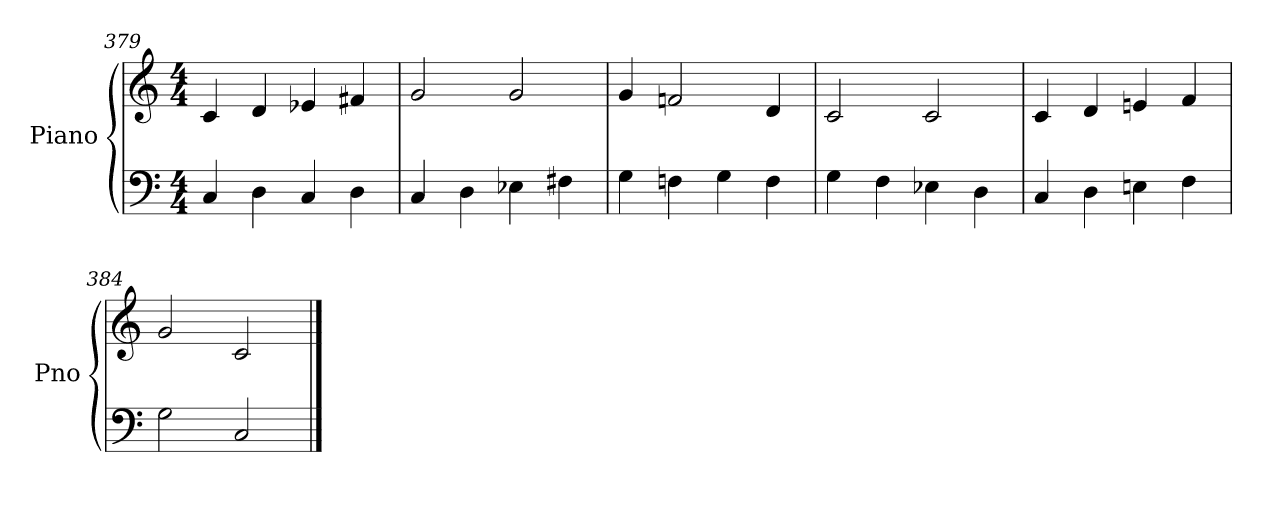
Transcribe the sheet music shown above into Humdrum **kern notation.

**kern	**kern
*part1	*part1
*staff2	*staff1
*I"Piano	*
*I'Pno	*
!!LO:LB:g=z
*clefF4	*clefG2
*k[]	*k[]
*M4/4	*M4/4
=379	=379
4C/	4c/
4D\	4d/
4C/	4e-X/
4D\	4f#X/
=380	=380
4C/	2g/
4D\	.
4E-X\	2g/
4F#X\	.
=381	=381
4G\	4g/
4Fn\	2fn/
4G\	.
4F\	4d/
=382	=382
4G\	2c/
4F\	.
4E-X\	2c/
4D\	.
=383	=383
4C/	4c/
4D\	4d/
4En\	4en/
4F\	4f/
=384	=384
2G\	2g/
2C/	2c/
==	==
*-	*-
